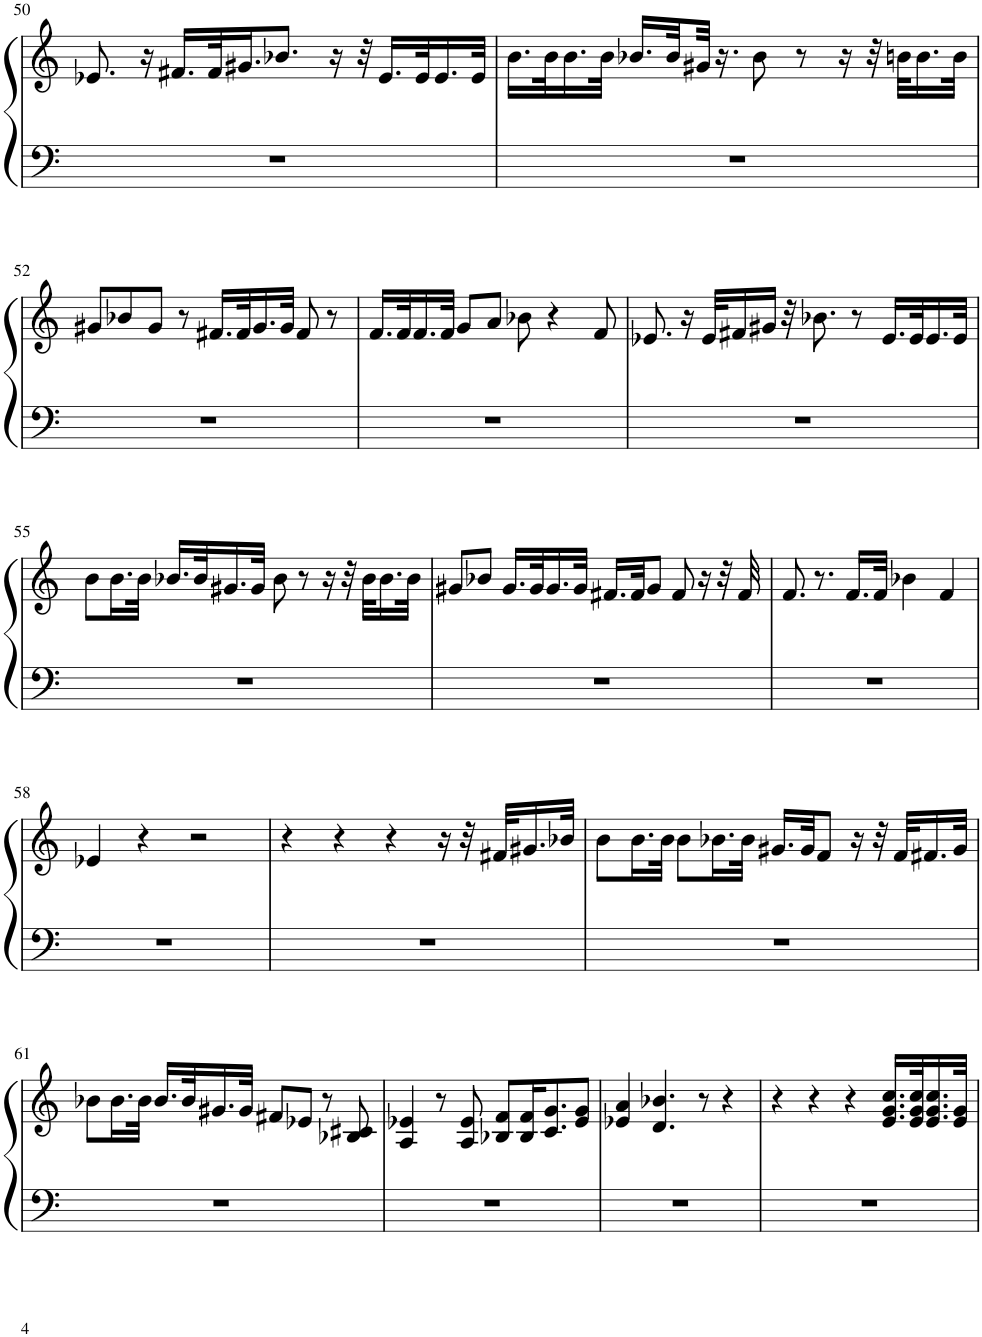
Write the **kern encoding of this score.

**kern	**kern
*part1	*part1
*staff2	*staff1
*I"Piano	*
*I'Pno.	*
!!LO:PB:g=z
*clefF4	*clefG2
*k[]	*k[]
*M4/4	*M4/4
=50	=50
1r	8.e-X/
.	16r
.	16.f#X/LL
.	32f#/K
.	16.g#X/J
.	8.b-X/J
.	16r
.	32r
.	16.e-/LL
.	32e-/K
.	16.e-/
.	32e-/JJk
=51	=51
1r	16.b\LL
.	32b\K
.	16.b\
.	32b\JJk
.	16.b-X/LL
.	32b-/L
.	32g#X/JJJ
.	16.r
.	8b-\
.	8r
.	16r
.	32r
.	32bn\KLL
.	16.b\
.	32b\JJk
!!LO:LB:g=z
=52	=52
1r	8g#X/L
.	8b-X/
.	8g#/J
.	8r
.	16.f#X/LL
.	32f#/K
.	16.g#/
.	32g#/JJk
.	8f#/
.	8r
=53	=53
1r	16.f/LL
.	32f/K
.	16.f/
.	32f/JJk
.	8g/L
.	8a/J
.	8b-X\
.	4r
.	8f/
=54	=54
1r	8.e-X/
.	16r
.	32e-/KLL
.	16f#X/
.	16g#X/JJ
.	32r
.	8.b-X\
.	8r
.	16.e-/LL
.	32e-/K
.	16.e-/
.	32e-/JJk
!!LO:LB:g=z
=55	=55
1r	8b\L
.	16.b\L
.	32b\JJk
.	16.b-X/LL
.	32b-/K
.	16.g#X/
.	32g#/JJk
.	8b-\
.	8r
.	16r
.	32r
.	32b-\KLL
.	16.b-\
.	32b-\JJk
=56	=56
1r	8g#X/L
.	8b-X/J
.	16.g#/LL
.	32g#/K
.	16.g#/
.	32g#/JJk
.	16.f#X/LL
.	32f#/JK
.	8g#/J
.	8f#/
.	16r
.	32r
.	32f#/
=57	=57
1r	8.f/
.	8.r
.	16.f/LL
.	32f/JJk
.	4b-X\
.	4f/
!!LO:LB:g=z
=58	=58
1r	4e-X/
.	4r
.	2r
=59	=59
1r	4r
.	4r
.	4r
.	16r
.	32r
.	32f#X/KLL
.	16.g#X/
.	32b-X/JJk
=60	=60
1r	8b\L
.	16.b\L
.	32b\JJk
.	8b\L
.	16.b-X\L
.	32b-\JJk
.	16.g#X/LL
.	32g#/JK
.	8f/J
.	16r
.	32r
.	32f/KLL
.	16.f#X/
.	32g#/JJk
!!LO:LB:g=z
=61	=61
1r	8b-X\L
.	16.b-\L
.	32b-\JJk
.	16.b-/LL
.	32b-/K
.	16.g#X/
.	32g#/JJk
.	8f#X/L
.	8e-X/J
.	8r
.	8B-X/ 8c#X/
=62	=62
1r	4A/ 4e-X/
.	8r
.	8A/ 8e-/
.	8B-X/ 8f/L
.	16B-/ 16f/K
.	8.c/ 8.g/
.	8e-/ 8g/J
=63	=63
1r	4e-X/ 4a/
.	4.d/ 4.b-X/
.	8r
.	4r
=64	=64
1r	4r
.	4r
.	4r
.	16.e/ 16.g/ 16.cc/LL
.	32e/ 32g/ 32cc/K
.	16.e/ 16.g/ 16.cc/
.	32e/ 32g/JJk
=	=
*-	*-
